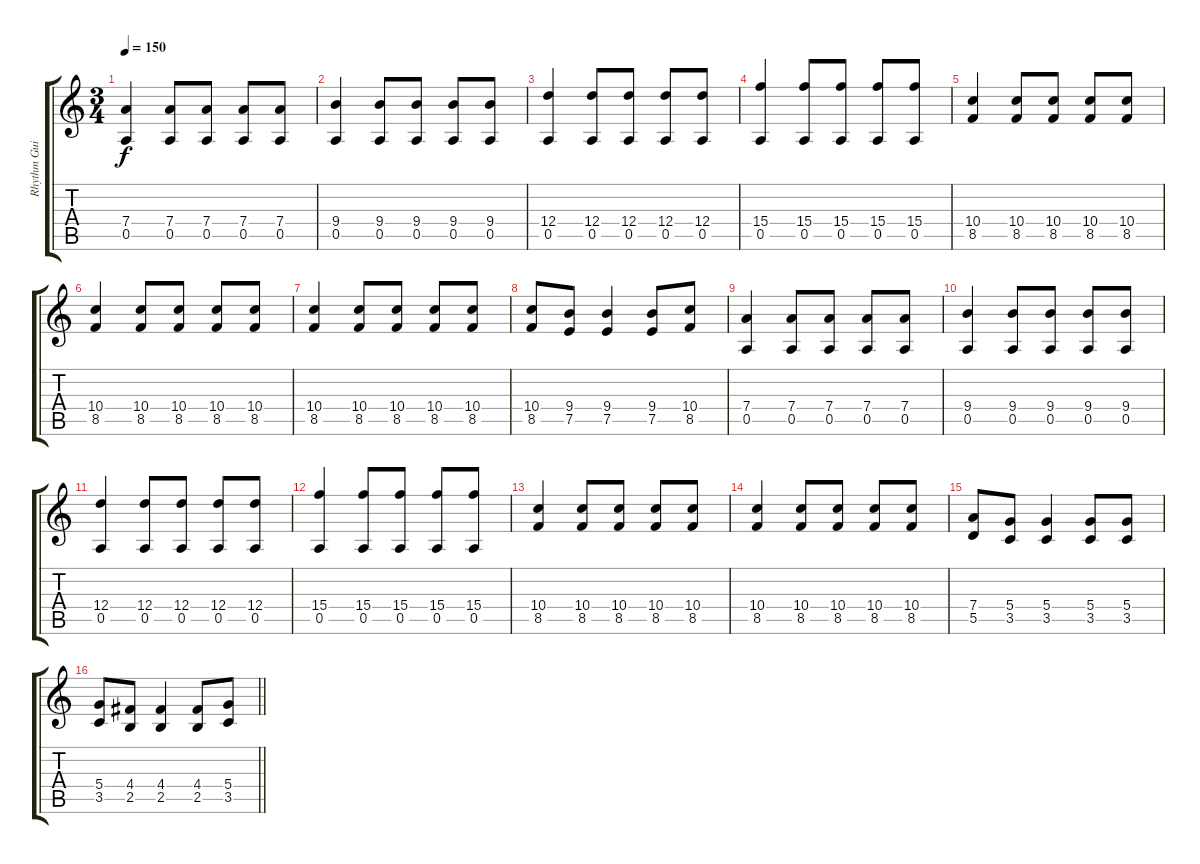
\track ("Rhythm Guitar" "Rhythm Gui") {instrument distortionguitar}
\staff {score tabs}
\tuning (E4 B3 G3 D3 A2 E2) {hide}
\ts (3 4)
\tempo 150
\clef g2
\ks c
(7.4 0.5).4{dy f} (7.4 0.5).8 (7.4 0.5).8 (7.4 0.5).8 (7.4 0.5).8 |
(9.4 0.5).4 (9.4 0.5).8 (9.4 0.5).8 (9.4 0.5).8 (9.4 0.5).8 |
(12.4 0.5).4 (12.4 0.5).8 (12.4 0.5).8 (12.4 0.5).8 (12.4 0.5).8 |
(15.4 0.5).4 (15.4 0.5).8 (15.4 0.5).8 (15.4 0.5).8 (15.4 0.5).8 |
(10.4 8.5).4 (10.4 8.5).8 (10.4 8.5).8 (10.4 8.5).8 (10.4 8.5).8 |
(10.4 8.5).4 (10.4 8.5).8 (10.4 8.5).8 (10.4 8.5).8 (10.4 8.5).8 |
(10.4 8.5).4 (10.4 8.5).8 (10.4 8.5).8 (10.4 8.5).8 (10.4 8.5).8 |
(10.4 8.5).8 (9.4 7.5).8 (9.4 7.5).4 (9.4 7.5).8 (10.4 8.5).8 |
(7.4 0.5).4 (7.4 0.5).8 (7.4 0.5).8 (7.4 0.5).8 (7.4 0.5).8 |
(9.4 0.5).4 (9.4 0.5).8 (9.4 0.5).8 (9.4 0.5).8 (9.4 0.5).8 |
(12.4 0.5).4 (12.4 0.5).8 (12.4 0.5).8 (12.4 0.5).8 (12.4 0.5).8 |
(15.4 0.5).4 (15.4 0.5).8 (15.4 0.5).8 (15.4 0.5).8 (15.4 0.5).8 |
(10.4 8.5).4 (10.4 8.5).8 (10.4 8.5).8 (10.4 8.5).8 (10.4 8.5).8 |
(10.4 8.5).4 (10.4 8.5).8 (10.4 8.5).8 (10.4 8.5).8 (10.4 8.5).8 |
(7.4 5.5).8 (5.4 3.5).8 (5.4 3.5).4 (5.4 3.5).8 (5.4 3.5).8 |
\barLineRight lightlight
(5.4 3.5).8 (4.4 2.5).8 (4.4 2.5).4 (4.4 2.5).8 (5.4 3.5).8
